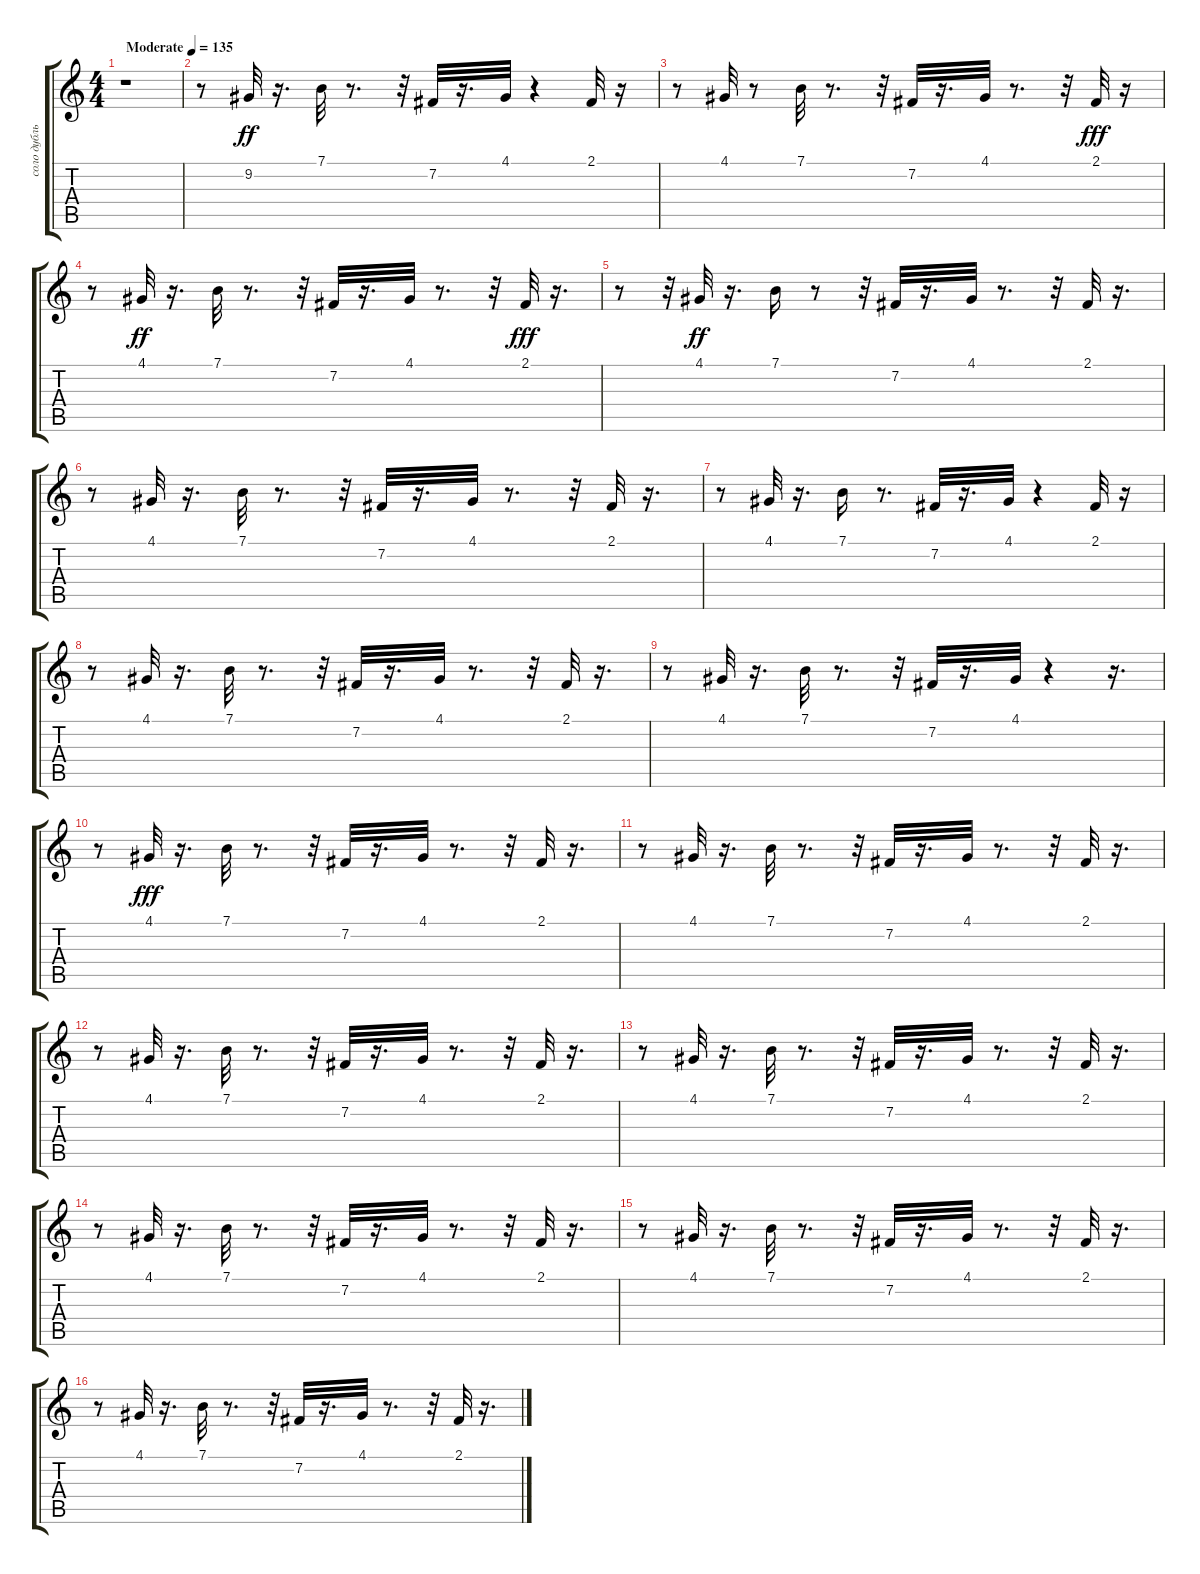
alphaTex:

\track ("соло дубль" "соло дубль") {instrument kalimba}
\staff {score tabs}
\tuning (E4 B3 G3 D3 A2 E2) {hide}
\ts (4 4)
\tempo (135 "Moderate")
\clef g2
\ks c
r.1{dy ff instrument kalimba} |
r.8 9.2.32 r.16{d} 7.1.32 r.8{d} r.32 7.2.32 r.16{d} 4.1.32 r.4 2.1.32 r.16 |
r.8 4.1.32 r.8 7.1.32 r.8{d} r.32 7.2.32 r.16{d} 4.1.32 r.8{d} r.32 2.1.32{dy fff} r.16 |
r.8 4.1.32{dy ff} r.16{d} 7.1.32 r.8{d} r.32 7.2.32 r.16{d} 4.1.32 r.8{d} r.32 2.1.32{dy fff} r.16{d} |
r.8 r.32 4.1.32{dy ff} r.16{d} 7.1.16 r.8 r.32 7.2.32 r.16{d} 4.1.32 r.8{d} r.32 2.1.32 r.16{d} |
r.8 4.1.32 r.16{d} 7.1.32 r.8{d} r.32 7.2.32 r.16{d} 4.1.32 r.8{d} r.32 2.1.32 r.16{d} |
r.8 4.1.32 r.16{d} 7.1.16 r.8{d} 7.2.32 r.16{d} 4.1.32 r.4 2.1.32 r.16 |
r.8 4.1.32 r.16{d} 7.1.32 r.8{d} r.32 7.2.32 r.16{d} 4.1.32 r.8{d} r.32 2.1.32 r.16{d} |
r.8 4.1.32 r.16{d} 7.1.32 r.8{d} r.32 7.2.32 r.16{d} 4.1.32 r.4 r.16{d} |
r.8 4.1.32{dy fff} r.16{d} 7.1.32 r.8{d} r.32 7.2.32 r.16{d} 4.1.32 r.8{d} r.32 2.1.32 r.16{d} |
r.8 4.1.32 r.16{d} 7.1.32 r.8{d} r.32 7.2.32 r.16{d} 4.1.32 r.8{d} r.32 2.1.32 r.16{d} |
r.8 4.1.32 r.16{d} 7.1.32 r.8{d} r.32 7.2.32 r.16{d} 4.1.32 r.8{d} r.32 2.1.32 r.16{d} |
r.8 4.1.32 r.16{d} 7.1.32 r.8{d} r.32 7.2.32 r.16{d} 4.1.32 r.8{d} r.32 2.1.32 r.16{d} |
r.8 4.1.32 r.16{d} 7.1.32 r.8{d} r.32 7.2.32 r.16{d} 4.1.32 r.8{d} r.32 2.1.32 r.16{d} |
r.8 4.1.32 r.16{d} 7.1.32 r.8{d} r.32 7.2.32 r.16{d} 4.1.32 r.8{d} r.32 2.1.32 r.16{d} |
r.8 4.1.32 r.16{d} 7.1.32 r.8{d} r.32 7.2.32 r.16{d} 4.1.32 r.8{d} r.32 2.1.32 r.16{d}
